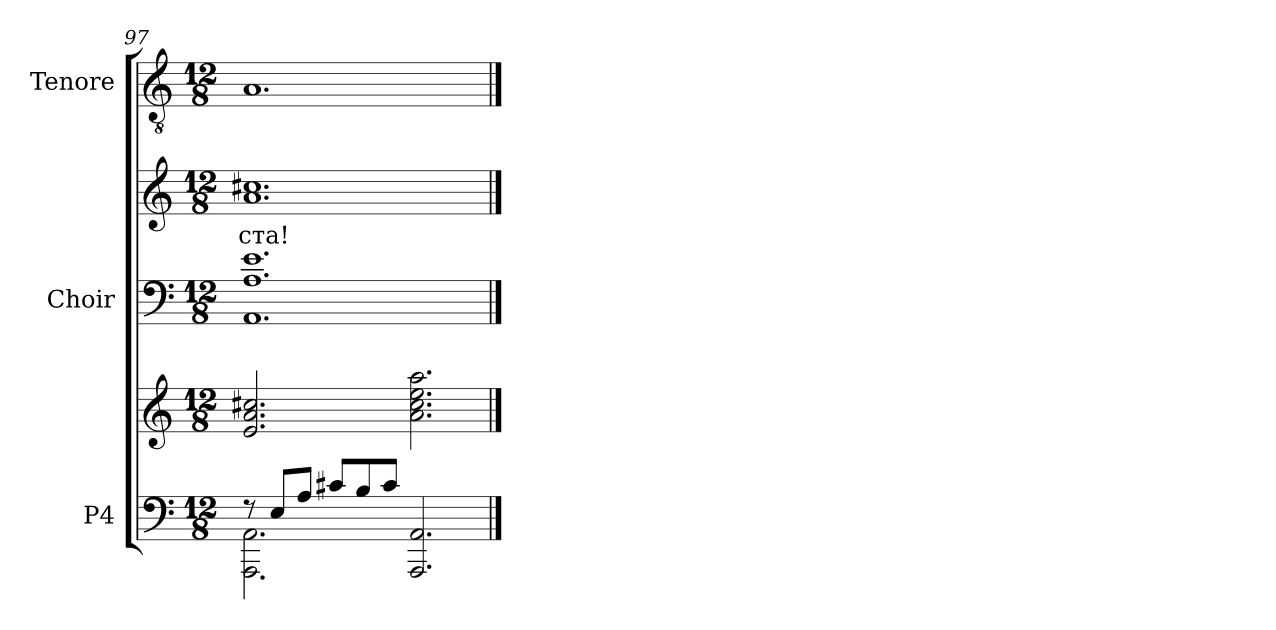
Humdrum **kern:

**kern	**kern	**kern	**kern	**text	**kern
*part3	*part3	*part2	*part2	*part2	*part1
*staff5	*staff4	*staff3	*staff2	*staff2	*staff1
*I"P4	*	*I"Choir	*	*	*I"Tenore
*clefF4	*clefG2	*clefF4	*clefG2	*	*clefGv2
*	*	*	*	*	*ITrd7c12
*k[]	*k[]	*k[]	*k[]	*	*k[]
*a:	*a:	*a:	*a:	*	*a:
*M12/8	*M12/8	*M12/8	*M12/8	*	*M12/8
=97	=97	=97	=97	=97	=97
*^	*	*	*	*	*
!	!	!	!	!	!LO:LY:b:color=#000000	!
8r	2.AAAi\ 2.AAi	2.ei/ 2.ai 2.cc#Xi	1.AAi 1.Ai 1.ei	1.ai 1.cc#Xi	-ста!	1.AAi
8Ei/L	.	.	.	.	.	.
8Ai/J	.	.	.	.	.	.
8c#Xi/L	.	.	.	.	.	.
8Bi/	.	.	.	.	.	.
8c#i/J	.	.	.	.	.	.
2.AAAi/ 2.AAi	2.ryy	2.ai\ 2.cc#i 2.eei 2.aai	.	.	.	.
*v	*v	*	*	*	*	*
==	==	==	==	==	==
*-	*-	*-	*-	*-	*-
